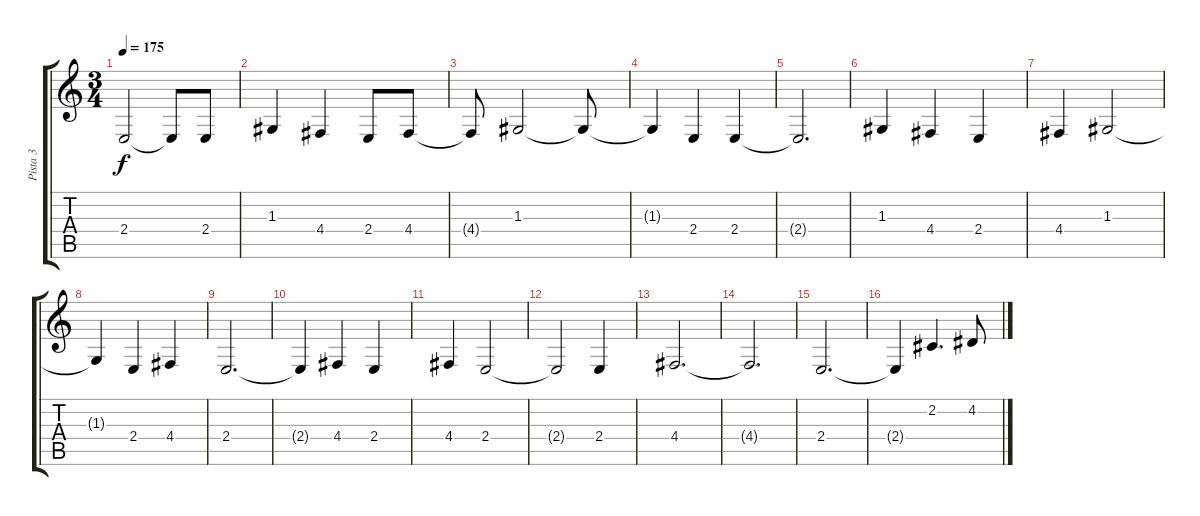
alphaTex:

\track ("Pista 3" "Pista 3") {instrument electricgrandpiano}
\staff {score tabs}
\tuning (E4 B3 G3 D3 A2 E2) {hide}
\ts (3 4)
\tempo 175
\clef g2
\ks c
2.4{t}.2{dy f} 2.4{t}.8 2.4.8 |
1.3.4 4.4.4 2.4.8 4.4.8 |
4.4{t}.8 1.3.2 1.3{t}.8 |
1.3{t}.4 2.4.4 2.4.4 |
2.4{t}.2{d} |
1.3.4 4.4.4 2.4.4 |
4.4.4 1.3.2 |
1.3{t}.4 2.4.4 4.4.4 |
2.4.2{d} |
2.4{t}.4 4.4.4 2.4.4 |
4.4.4 2.4.2 |
2.4{t}.2 2.4.4 |
4.4.2{d} |
4.4{t}.2{d} |
2.4.2{d} |
2.4{t}.4 2.2.4{d} 4.2.8
